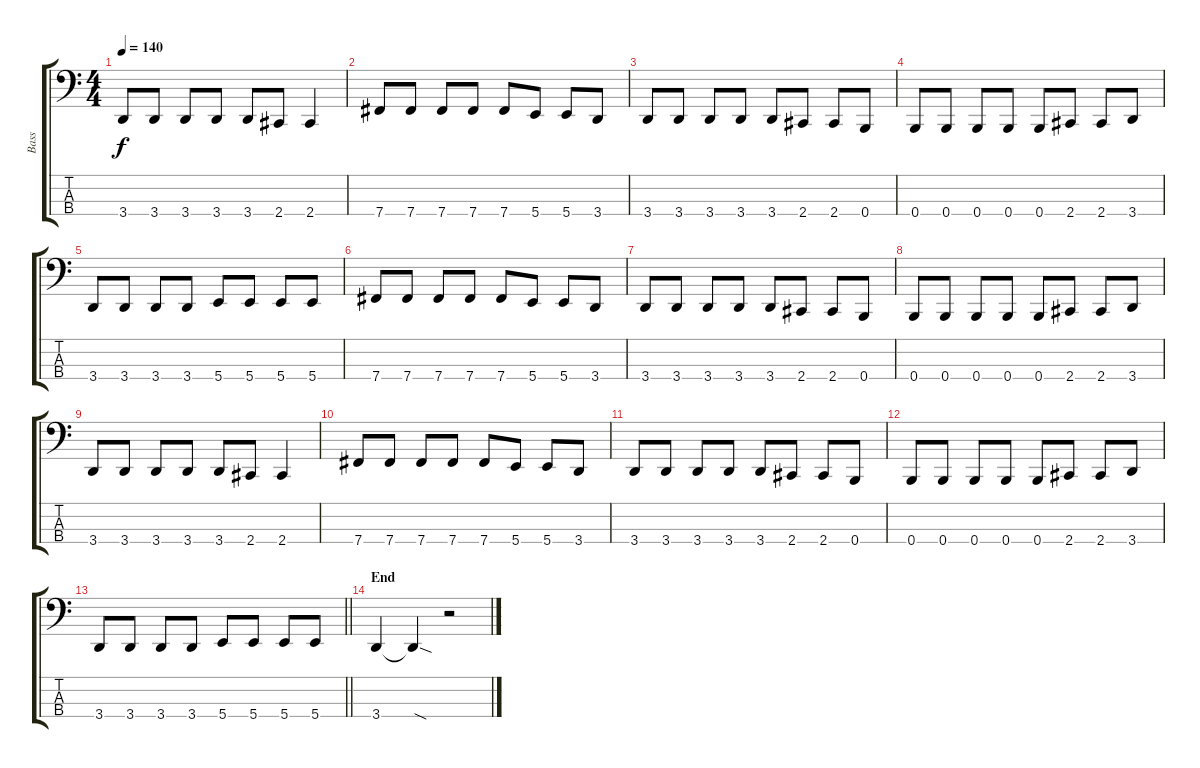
\track ("Bass" "Bass") {instrument electricbassfinger}
\staff {score tabs}
\tuning (E2 B1 Gb1 B0) {hide}
\ts (4 4)
\tempo 140
\clef f4
\ks c
3.4.8{dy f} 3.4.8 3.4.8 3.4.8 3.4.8 2.4.8 2.4.4 |
7.4.8 7.4.8 7.4.8 7.4.8 7.4.8 5.4.8 5.4.8 3.4.8 |
3.4.8 3.4.8 3.4.8 3.4.8 3.4.8 2.4.8 2.4.8 0.4.8 |
0.4.8 0.4.8 0.4.8 0.4.8 0.4.8 2.4.8 2.4.8 3.4.8 |
3.4.8 3.4.8 3.4.8 3.4.8 5.4.8 5.4.8 5.4.8 5.4.8 |
7.4.8 7.4.8 7.4.8 7.4.8 7.4.8 5.4.8 5.4.8 3.4.8 |
3.4.8 3.4.8 3.4.8 3.4.8 3.4.8 2.4.8 2.4.8 0.4.8 |
0.4.8 0.4.8 0.4.8 0.4.8 0.4.8 2.4.8 2.4.8 3.4.8 |
3.4.8 3.4.8 3.4.8 3.4.8 3.4.8 2.4.8 2.4.4 |
7.4.8 7.4.8 7.4.8 7.4.8 7.4.8 5.4.8 5.4.8 3.4.8 |
3.4.8 3.4.8 3.4.8 3.4.8 3.4.8 2.4.8 2.4.8 0.4.8 |
0.4.8 0.4.8 0.4.8 0.4.8 0.4.8 2.4.8 2.4.8 3.4.8 |
\barLineRight lightlight
3.4.8 3.4.8 3.4.8 3.4.8 5.4.8 5.4.8 5.4.8 5.4.8 |
\section ("" "End")
3.4.4 3.4{sod t}.4 r.2
